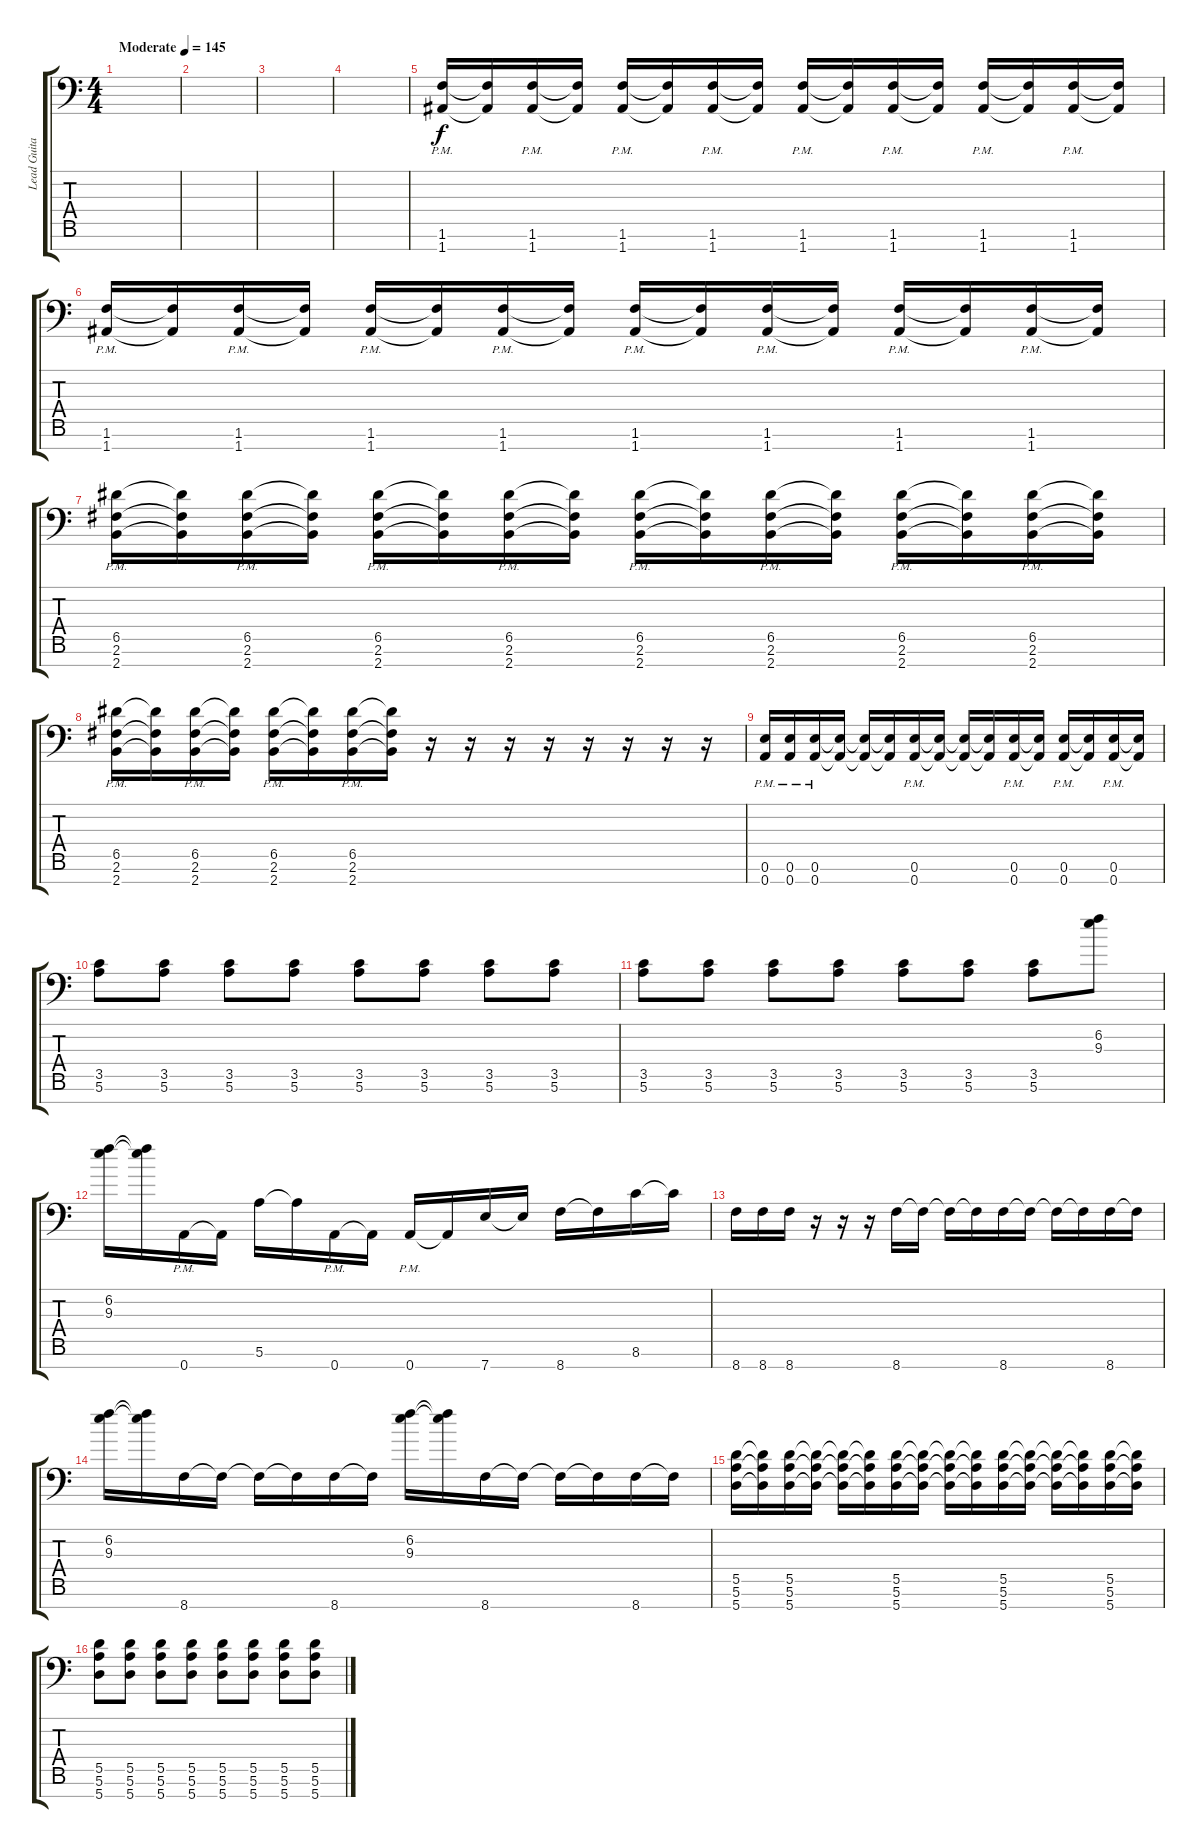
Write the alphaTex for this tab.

\track ("Lead Guitar" "Lead Guita") {instrument distortionguitar}
\staff {score tabs}
\tuning (E4 B3 G3 D3 A2 E2 A1) {hide}
\ts (4 4)
\tempo (145 "Moderate")
\clef f4
\ks c
|
|
|
|
(1.6{pm} 1.7{pm}).16 (1.6{t} 1.7{t}).16 (1.6{pm} 1.7{pm}).16 (1.6{t} 1.7{t}).16 (1.6{pm} 1.7{pm}).16 (1.6{t} 1.7{t}).16 (1.6{pm} 1.7{pm}).16 (1.6{t} 1.7{t}).16 (1.6{pm} 1.7{pm}).16 (1.6{t} 1.7{t}).16 (1.6{pm} 1.7{pm}).16 (1.6{t} 1.7{t}).16 (1.6{pm} 1.7{pm}).16 (1.6{t} 1.7{t}).16 (1.6{pm} 1.7{pm}).16 (1.6{t} 1.7{t}).16 |
(1.6{pm} 1.7{pm}).16 (1.6{t} 1.7{t}).16 (1.6{pm} 1.7{pm}).16 (1.6{t} 1.7{t}).16 (1.6{pm} 1.7{pm}).16 (1.6{t} 1.7{t}).16 (1.6{pm} 1.7{pm}).16 (1.6{t} 1.7{t}).16 (1.6{pm} 1.7{pm}).16 (1.6{t} 1.7{t}).16 (1.6{pm} 1.7{pm}).16 (1.6{t} 1.7{t}).16 (1.6{pm} 1.7{pm}).16 (1.6{t} 1.7{t}).16 (1.6{pm} 1.7{pm}).16 (1.6{t} 1.7{t}).16 |
(6.5{pm} 2.6{pm} 2.7{pm}).16 (6.5{t} 2.6{t} 2.7{t}).16 (6.5{pm} 2.6{pm} 2.7{pm}).16 (6.5{t} 2.6{t} 2.7{t}).16 (6.5{pm} 2.6{pm} 2.7{pm}).16 (6.5{t} 2.6{t} 2.7{t}).16 (6.5{pm} 2.6{pm} 2.7{pm}).16 (6.5{t} 2.6{t} 2.7{t}).16 (6.5{pm} 2.6{pm} 2.7{pm}).16 (6.5{t} 2.6{t} 2.7{t}).16 (6.5{pm} 2.6{pm} 2.7{pm}).16 (6.5{t} 2.6{t} 2.7{t}).16 (6.5{pm} 2.6{pm} 2.7{pm}).16 (6.5{t} 2.6{t} 2.7{t}).16 (6.5{pm} 2.6{pm} 2.7{pm}).16 (6.5{t} 2.6{t} 2.7{t}).16 |
(6.5{pm} 2.6{pm} 2.7{pm}).16 (6.5{t} 2.6{t} 2.7{t}).16 (6.5{pm} 2.6{pm} 2.7{pm}).16 (6.5{t} 2.6{t} 2.7{t}).16 (6.5{pm} 2.6{pm} 2.7{pm}).16 (6.5{t} 2.6{t} 2.7{t}).16 (6.5{pm} 2.6{pm} 2.7{pm}).16 (6.5{t} 2.6{t} 2.7{t}).16 r.16 r.16 r.16 r.16 r.16 r.16 r.16 r.16 |
(0.6{pm} 0.7{pm}).16 (0.6{pm} 0.7{pm}).16 (0.6{pm} 0.7{pm}).16 (0.6{t} 0.7{t}).16 (0.6{t} 0.7{t}).16 (0.6{t} 0.7{t}).16 (0.6{pm} 0.7{pm}).16 (0.6{t} 0.7{t}).16 (0.6{t} 0.7{t}).16 (0.6{t} 0.7{t}).16 (0.6{pm} 0.7{pm}).16 (0.6{t} 0.7{t}).16 (0.6{pm} 0.7{pm}).16 (0.6{t} 0.7{t}).16 (0.6{pm} 0.7{pm}).16 (0.6{t} 0.7{t}).16 |
(3.5 5.6).8 (3.5 5.6).8 (3.5 5.6).8 (3.5 5.6).8 (3.5 5.6).8 (3.5 5.6).8 (3.5 5.6).8 (3.5 5.6).8 |
(3.5 5.6).8 (3.5 5.6).8 (3.5 5.6).8 (3.5 5.6).8 (3.5 5.6).8 (3.5 5.6).8 (3.5 5.6).8 (6.2 9.3).8 |
(6.2 9.3).16 (6.2{t} 9.3{t}).16 0.7{pm}.16 0.7{t}.16 5.6.16 5.6{t}.16 0.7{pm}.16 0.7{t}.16 0.7{pm}.16 0.7{t}.16 7.7.16 7.7{t}.16 8.7.16 8.7{t}.16 8.6.16 8.6{t}.16 |
8.7.16 8.7.16 8.7.16 r.16 r.16 r.16 8.7.16 8.7{t}.16 8.7{t}.16 8.7{t}.16 8.7.16 8.7{t}.16 8.7{t}.16 8.7{t}.16 8.7.16 8.7{t}.16 |
(6.2 9.3).16 (6.2{t} 9.3{t}).16 8.7.16 8.7{t}.16 8.7{t}.16 8.7{t}.16 8.7.16 8.7{t}.16 (6.2 9.3).16 (6.2{t} 9.3{t}).16 8.7.16 8.7{t}.16 8.7{t}.16 8.7{t}.16 8.7.16 8.7{t}.16 |
(5.5 5.6 5.7).16 (5.5{t} 5.6{t} 5.7{t}).16 (5.5 5.6 5.7).16 (5.5{t} 5.6{t} 5.7{t}).16 (5.5{t} 5.6{t} 5.7{t}).16 (5.5{t} 5.6{t} 5.7{t}).16 (5.5 5.6 5.7).16 (5.5{t} 5.6{t} 5.7{t}).16 (5.5{t} 5.6{t} 5.7{t}).16 (5.5{t} 5.6{t} 5.7{t}).16 (5.5 5.6 5.7).16 (5.5{t} 5.6{t} 5.7{t}).16 (5.5{t} 5.6{t} 5.7{t}).16 (5.5{t} 5.6{t} 5.7{t}).16 (5.5 5.6 5.7).16 (5.5{t} 5.6{t} 5.7{t}).16 |
(5.5 5.6 5.7).8 (5.5 5.6 5.7).8 (5.5 5.6 5.7).8 (5.5 5.6 5.7).8 (5.5 5.6 5.7).8 (5.5 5.6 5.7).8 (5.5 5.6 5.7).8 (5.5 5.6 5.7).8
